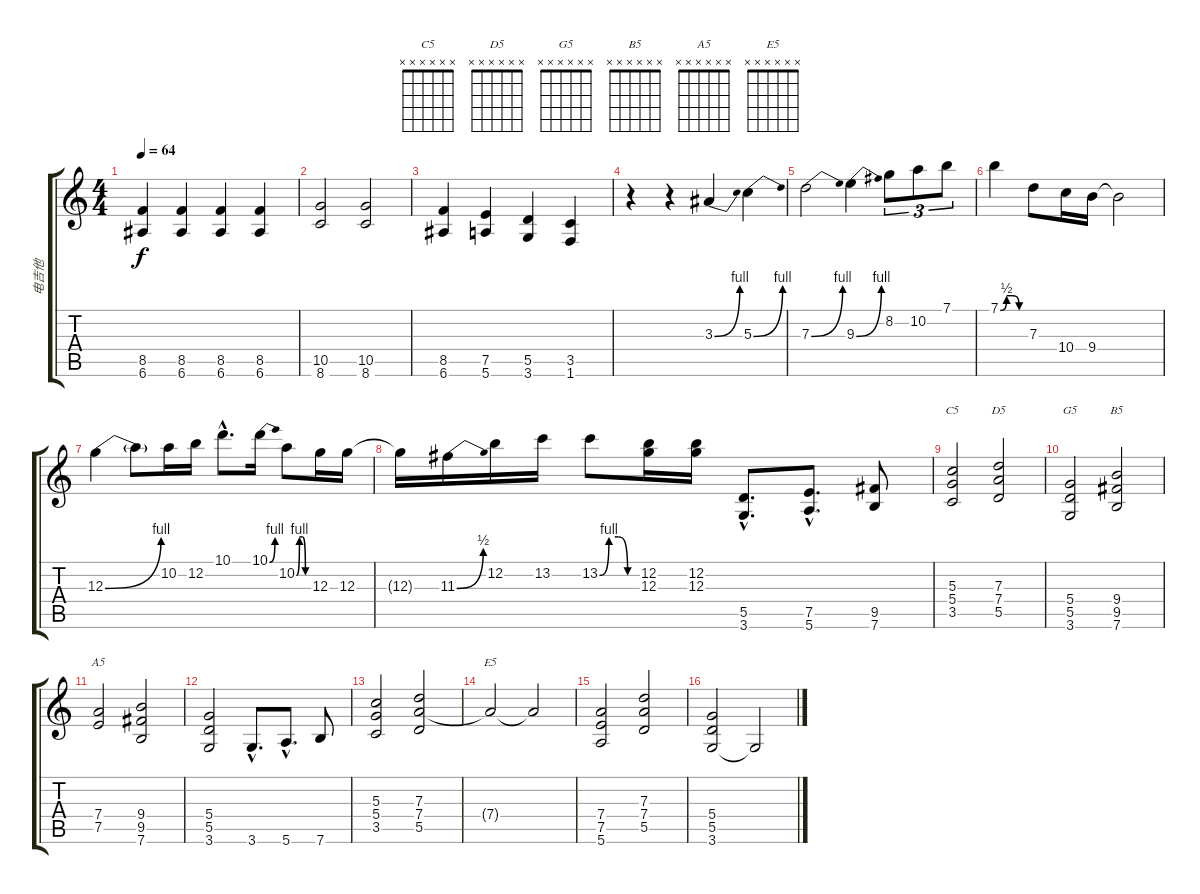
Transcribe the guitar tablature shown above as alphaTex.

\track ("电吉他" "电吉他") {instrument overdrivenguitar}
\staff {score tabs}
\tuning (E4 B3 G3 D3 A2 E2) {hide}
\chord ("C5" x x x x x x)
\chord ("D5" x x x x x x)
\chord ("G5" x x x x x x)
\chord ("B5" x x x x x x)
\chord ("A5" x x x x x x)
\chord ("E5" x x x x x x)
\ts (4 4)
\tempo 64
\clef g2
\ks c
(8.5 6.6).4{dy f} (8.5 6.6).4 (8.5 6.6).4 (8.5 6.6).4 |
(10.5 8.6).2 (10.5 8.6).2 |
(8.5 6.6).4 (7.5 5.6).4 (5.5 3.6).4 (3.5 1.6).4 |
r.4 r.4 3.3{be (bend 0 0 60 4)}.4{volume 16} 5.3{be (bend 0 0 60 4)}.4{volume 16} |
7.3{be (bend 0 0 60 4)}.2 9.3{be (bend 0 0 60 4)}.4 8.2.8{tu (3 2)} 10.2.8{tu (3 2)} 7.1.8{tu (3 2)} |
7.1{be (custom 0 0 15 2 30 2 45 0 60 0)}.4 7.3.8 10.4.16 9.4.16 9.4{t}.2 |
12.3{be (bend 0 0 60 4)}.4 12.3{t}.8 10.2.16 12.2.16 10.1{hac}.8{d} 10.1{be (bend 0 0 60 4)}.16 10.2{be (custom 0 0 15 4 30 4 45 0 60 0)}.8 12.3.16 12.3.16 |
12.3{t}.16 11.3{be (bend 0 0 60 2)}.16 12.2.16 13.2.16 13.2{be (custom 0 0 15 4 30 4 45 0 60 0)}.8 (12.2 12.3).16 (12.2 12.3).16 (5.5{hac} 3.6{hac}).8{d} (7.5{hac} 5.6{hac}).8{d} (9.5 7.6).8 |
(5.3 5.4 3.5).2{ch "C5"} (7.3 7.4 5.5).2{ch "D5"} |
(5.4 5.5 3.6).2{ch "G5"} (9.4 9.5 7.6).2{ch "B5"} |
(7.4 7.5).2{ch "A5"} (9.4 9.5 7.6).2 |
(5.4 5.5 3.6).2 3.6{hac}.8{d} 5.6{hac}.8{d} 7.6.8 |
(5.3 5.4 3.5).2 (7.3 7.4 5.5).2 |
7.4{t}.2{ch "E5"} 7.4{t}.2 |
(7.4 7.5 5.6).2 (7.3 7.4 5.5).2 |
(5.4 5.5 3.6).2 3.6{t}.2
